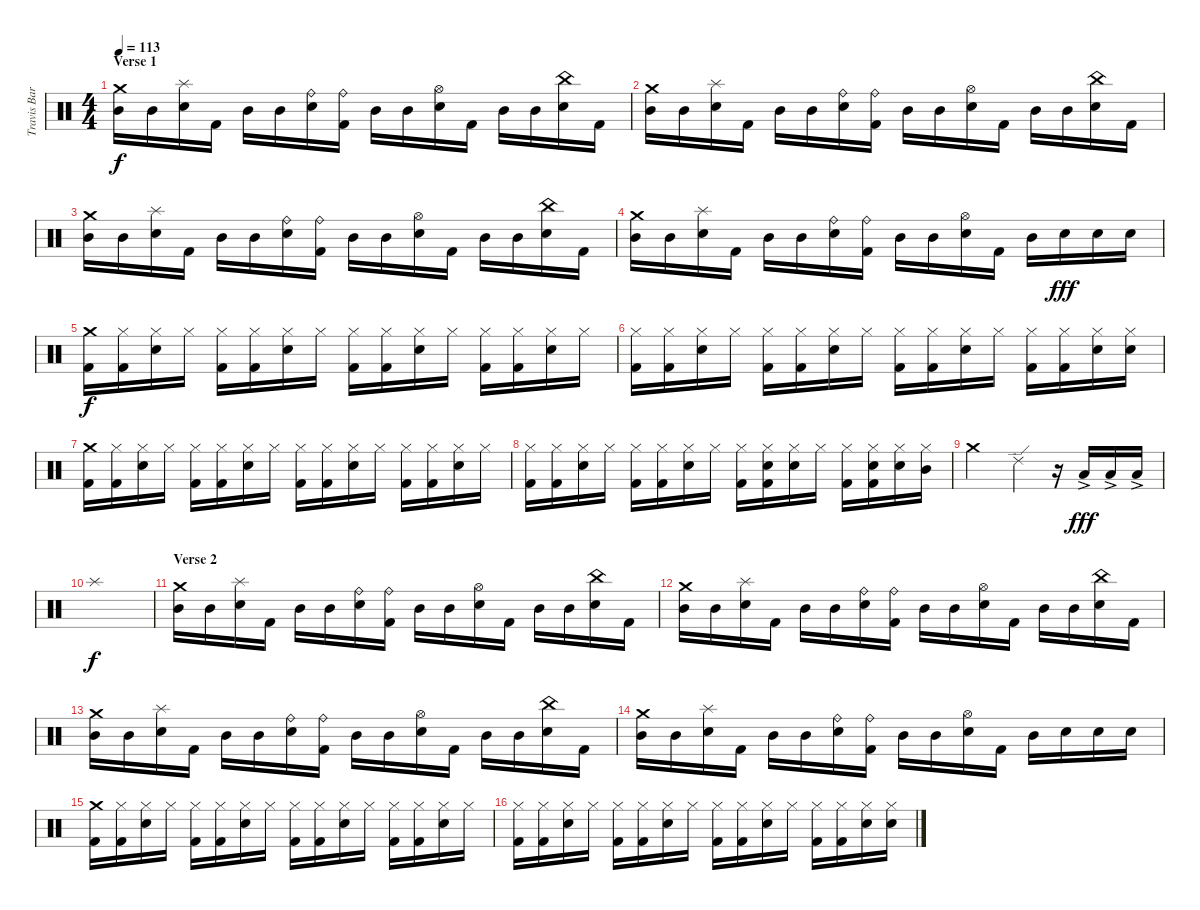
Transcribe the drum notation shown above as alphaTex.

\track ("Travis Barker (Drums)" "Travis Bar") {instrument percussion}
\staff {score}
\articulation defaults
\ts (4 4)
\section ("" "Verse 1")
\tempo 113
\clef neutral
\ks c
("Crash medium (hit)" "Mid Tom (hit)").16{dy f} "Mid Tom (hit)".16 ("Splash (hit)" "Electric Snare (hit)").16 "Kick (hit) 2".16 "Mid Tom (hit)".16 "Mid Tom (hit)".16 ("Ride (bell)" "Electric Snare (hit)").16 ("Ride (bell)" "Kick (hit) 2").16 "Mid Tom (hit)".16 "Mid Tom (hit)".16 ("Hi-Hat (open)" "Electric Snare (hit)").16 "Kick (hit) 2".16 "Mid Tom (hit)".16 "Mid Tom (hit)".16 ("China (hit)" "Electric Snare (hit)").16 "Kick (hit) 2".16 |
("Crash medium (hit)" "Mid Tom (hit)").16 "Mid Tom (hit)".16 ("Splash (hit)" "Electric Snare (hit)").16 "Kick (hit) 2".16 "Mid Tom (hit)".16 "Mid Tom (hit)".16 ("Ride (bell)" "Electric Snare (hit)").16 ("Ride (bell)" "Kick (hit) 2").16 "Mid Tom (hit)".16 "Mid Tom (hit)".16 ("Hi-Hat (open)" "Electric Snare (hit)").16 "Kick (hit) 2".16 "Mid Tom (hit)".16 "Mid Tom (hit)".16 ("China (hit)" "Electric Snare (hit)").16 "Kick (hit) 2".16 |
("Crash medium (hit)" "Mid Tom (hit)").16 "Mid Tom (hit)".16 ("Splash (hit)" "Electric Snare (hit)").16 "Kick (hit) 2".16 "Mid Tom (hit)".16 "Mid Tom (hit)".16 ("Ride (bell)" "Electric Snare (hit)").16 ("Ride (bell)" "Kick (hit) 2").16 "Mid Tom (hit)".16 "Mid Tom (hit)".16 ("Hi-Hat (open)" "Electric Snare (hit)").16 "Kick (hit) 2".16 "Mid Tom (hit)".16 "Mid Tom (hit)".16 ("China (hit)" "Electric Snare (hit)").16 "Kick (hit) 2".16 |
("Crash medium (hit)" "Mid Tom (hit)").16 "Mid Tom (hit)".16 ("Splash (hit)" "Electric Snare (hit)").16 "Kick (hit) 2".16 "Mid Tom (hit)".16 "Mid Tom (hit)".16 ("Ride (bell)" "Electric Snare (hit)").16 ("Ride (bell)" "Kick (hit) 2").16 "Mid Tom (hit)".16 "Mid Tom (hit)".16 ("Hi-Hat (open)" "Electric Snare (hit)").16 "Kick (hit) 2".16 "Mid Tom (hit)".16 "Electric Snare (hit)".16{dy fff} "Electric Snare (hit)".16 "Electric Snare (hit)".16 |
("Crash medium (hit)" "Kick (hit) 2").16{dy f} ("Hi-Hat (closed)" "Kick (hit) 2").16 ("Hi-Hat (closed)" "Electric Snare (hit)").16 "Hi-Hat (closed)".16 ("Hi-Hat (closed)" "Kick (hit) 2").16 ("Hi-Hat (closed)" "Kick (hit) 2").16 ("Hi-Hat (closed)" "Electric Snare (hit)").16 "Hi-Hat (closed)".16 ("Hi-Hat (closed)" "Kick (hit) 2").16 ("Hi-Hat (closed)" "Kick (hit) 2").16 ("Hi-Hat (closed)" "Electric Snare (hit)").16 "Hi-Hat (closed)".16 ("Hi-Hat (closed)" "Kick (hit) 2").16 ("Hi-Hat (closed)" "Kick (hit) 2").16 ("Hi-Hat (closed)" "Electric Snare (hit)").16 "Hi-Hat (closed)".16 |
("Hi-Hat (closed)" "Kick (hit) 2").16 ("Hi-Hat (closed)" "Kick (hit) 2").16 ("Hi-Hat (closed)" "Electric Snare (hit)").16 "Hi-Hat (closed)".16 ("Hi-Hat (closed)" "Kick (hit) 2").16 ("Hi-Hat (closed)" "Kick (hit) 2").16 ("Hi-Hat (closed)" "Electric Snare (hit)").16 "Hi-Hat (closed)".16 ("Hi-Hat (closed)" "Kick (hit) 2").16 ("Hi-Hat (closed)" "Kick (hit) 2").16 ("Hi-Hat (closed)" "Electric Snare (hit)").16 "Hi-Hat (closed)".16 ("Hi-Hat (closed)" "Kick (hit) 2").16 ("Hi-Hat (closed)" "Kick (hit) 2").16 ("Hi-Hat (closed)" "Electric Snare (hit)").16 ("Hi-Hat (closed)" "Electric Snare (hit)").16 |
("Crash medium (hit)" "Kick (hit) 2").16 ("Hi-Hat (closed)" "Kick (hit) 2").16 ("Hi-Hat (closed)" "Electric Snare (hit)").16 "Hi-Hat (closed)".16 ("Hi-Hat (closed)" "Kick (hit) 2").16 ("Hi-Hat (closed)" "Kick (hit) 2").16 ("Hi-Hat (closed)" "Electric Snare (hit)").16 "Hi-Hat (closed)".16 ("Hi-Hat (closed)" "Kick (hit) 2").16 ("Hi-Hat (closed)" "Kick (hit) 2").16 ("Hi-Hat (closed)" "Electric Snare (hit)").16 "Hi-Hat (closed)".16 ("Hi-Hat (closed)" "Kick (hit) 2").16 ("Hi-Hat (closed)" "Kick (hit) 2").16 ("Hi-Hat (closed)" "Electric Snare (hit)").16 "Hi-Hat (closed)".16 |
("Hi-Hat (closed)" "Kick (hit) 2").16 ("Hi-Hat (closed)" "Kick (hit) 2").16 ("Hi-Hat (closed)" "Electric Snare (hit)").16 "Hi-Hat (closed)".16 ("Hi-Hat (closed)" "Kick (hit) 2").16 ("Hi-Hat (closed)" "Kick (hit) 2").16 ("Hi-Hat (closed)" "Electric Snare (hit)").16 "Hi-Hat (closed)".16 ("Hi-Hat (closed)" "Kick (hit) 2").16 ("Hi-Hat (closed)" "Electric Snare (hit)" "Kick (hit) 2").16 ("Hi-Hat (closed)" "Electric Snare (hit)").16 "Hi-Hat (closed)".16 ("Hi-Hat (closed)" "Kick (hit) 2").16 ("Hi-Hat (closed)" "Electric Snare (hit)" "Kick (hit) 2").16 ("Hi-Hat (closed)" "Electric Snare (hit)").16 ("Hi-Hat (closed)" "Mid Tom (hit)").16 |
"Crash medium (hit)".2 "Ride (edge) 2".4 r.16 "Low Tom (hit)"{ac}.16{dy fff} "Low Tom (hit)"{ac}.16 "Low Tom (hit)"{ac}.16 |
"Splash (hit)".1{dy f} |
\section ("" "Verse 2")
("Crash medium (hit)" "Mid Tom (hit)").16 "Mid Tom (hit)".16 ("Splash (hit)" "Electric Snare (hit)").16 "Kick (hit) 2".16 "Mid Tom (hit)".16 "Mid Tom (hit)".16 ("Ride (bell)" "Electric Snare (hit)").16 ("Ride (bell)" "Kick (hit) 2").16 "Mid Tom (hit)".16 "Mid Tom (hit)".16 ("Hi-Hat (open)" "Electric Snare (hit)").16 "Kick (hit) 2".16 "Mid Tom (hit)".16 "Mid Tom (hit)".16 ("China (hit)" "Electric Snare (hit)").16 "Kick (hit) 2".16 |
("Crash medium (hit)" "Mid Tom (hit)").16 "Mid Tom (hit)".16 ("Splash (hit)" "Electric Snare (hit)").16 "Kick (hit) 2".16 "Mid Tom (hit)".16 "Mid Tom (hit)".16 ("Ride (bell)" "Electric Snare (hit)").16 ("Ride (bell)" "Kick (hit) 2").16 "Mid Tom (hit)".16 "Mid Tom (hit)".16 ("Hi-Hat (open)" "Electric Snare (hit)").16 "Kick (hit) 2".16 "Mid Tom (hit)".16 "Mid Tom (hit)".16 ("China (hit)" "Electric Snare (hit)").16 "Kick (hit) 2".16 |
("Crash medium (hit)" "Mid Tom (hit)").16 "Mid Tom (hit)".16 ("Splash (hit)" "Electric Snare (hit)").16 "Kick (hit) 2".16 "Mid Tom (hit)".16 "Mid Tom (hit)".16 ("Ride (bell)" "Electric Snare (hit)").16 ("Ride (bell)" "Kick (hit) 2").16 "Mid Tom (hit)".16 "Mid Tom (hit)".16 ("Hi-Hat (open)" "Electric Snare (hit)").16 "Kick (hit) 2".16 "Mid Tom (hit)".16 "Mid Tom (hit)".16 ("China (hit)" "Electric Snare (hit)").16 "Kick (hit) 2".16 |
("Crash medium (hit)" "Mid Tom (hit)").16 "Mid Tom (hit)".16 ("Splash (hit)" "Electric Snare (hit)").16 "Kick (hit) 2".16 "Mid Tom (hit)".16 "Mid Tom (hit)".16 ("Ride (bell)" "Electric Snare (hit)").16 ("Ride (bell)" "Kick (hit) 2").16 "Mid Tom (hit)".16 "Mid Tom (hit)".16 ("Hi-Hat (open)" "Electric Snare (hit)").16 "Kick (hit) 2".16 "Mid Tom (hit)".16 "Electric Snare (hit)".16 "Electric Snare (hit)".16 "Electric Snare (hit)".16 |
("Crash medium (hit)" "Kick (hit) 2").16 ("Hi-Hat (closed)" "Kick (hit) 2").16 ("Hi-Hat (closed)" "Electric Snare (hit)").16 "Hi-Hat (closed)".16 ("Hi-Hat (closed)" "Kick (hit) 2").16 ("Hi-Hat (closed)" "Kick (hit) 2").16 ("Hi-Hat (closed)" "Electric Snare (hit)").16 "Hi-Hat (closed)".16 ("Hi-Hat (closed)" "Kick (hit) 2").16 ("Hi-Hat (closed)" "Kick (hit) 2").16 ("Hi-Hat (closed)" "Electric Snare (hit)").16 "Hi-Hat (closed)".16 ("Hi-Hat (closed)" "Kick (hit) 2").16 ("Hi-Hat (closed)" "Kick (hit) 2").16 ("Hi-Hat (closed)" "Electric Snare (hit)").16 "Hi-Hat (closed)".16 |
("Hi-Hat (closed)" "Kick (hit) 2").16 ("Hi-Hat (closed)" "Kick (hit) 2").16 ("Hi-Hat (closed)" "Electric Snare (hit)").16 "Hi-Hat (closed)".16 ("Hi-Hat (closed)" "Kick (hit) 2").16 ("Hi-Hat (closed)" "Kick (hit) 2").16 ("Hi-Hat (closed)" "Electric Snare (hit)").16 "Hi-Hat (closed)".16 ("Hi-Hat (closed)" "Kick (hit) 2").16 ("Hi-Hat (closed)" "Kick (hit) 2").16 ("Hi-Hat (closed)" "Electric Snare (hit)").16 "Hi-Hat (closed)".16 ("Hi-Hat (closed)" "Kick (hit) 2").16 ("Hi-Hat (closed)" "Kick (hit) 2").16 ("Hi-Hat (closed)" "Electric Snare (hit)").16 ("Hi-Hat (closed)" "Electric Snare (hit)").16
